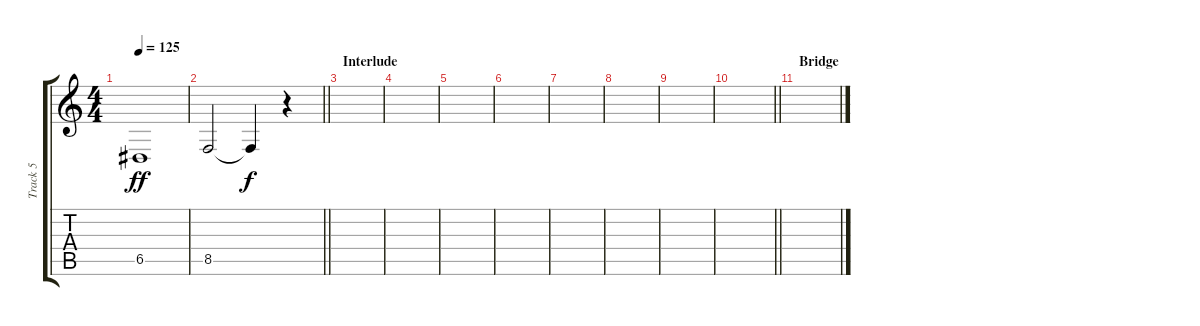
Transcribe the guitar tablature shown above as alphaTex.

\track ("Track 5" "Track 5") {instrument synthstrings2}
\staff {score tabs}
\tuning (E4 B3 G3 D3 A2 E2) {hide}
\ts (4 4)
\tempo 125
\clef g2
\ks c
6.5.1{dy ff} |
\barLineRight lightlight
8.5.2 8.5{t}.4{dy f} r.4 |
\section ("" "Interlude")
|
|
|
|
|
|
|
\barLineRight lightlight
|
\section ("" "Bridge")
